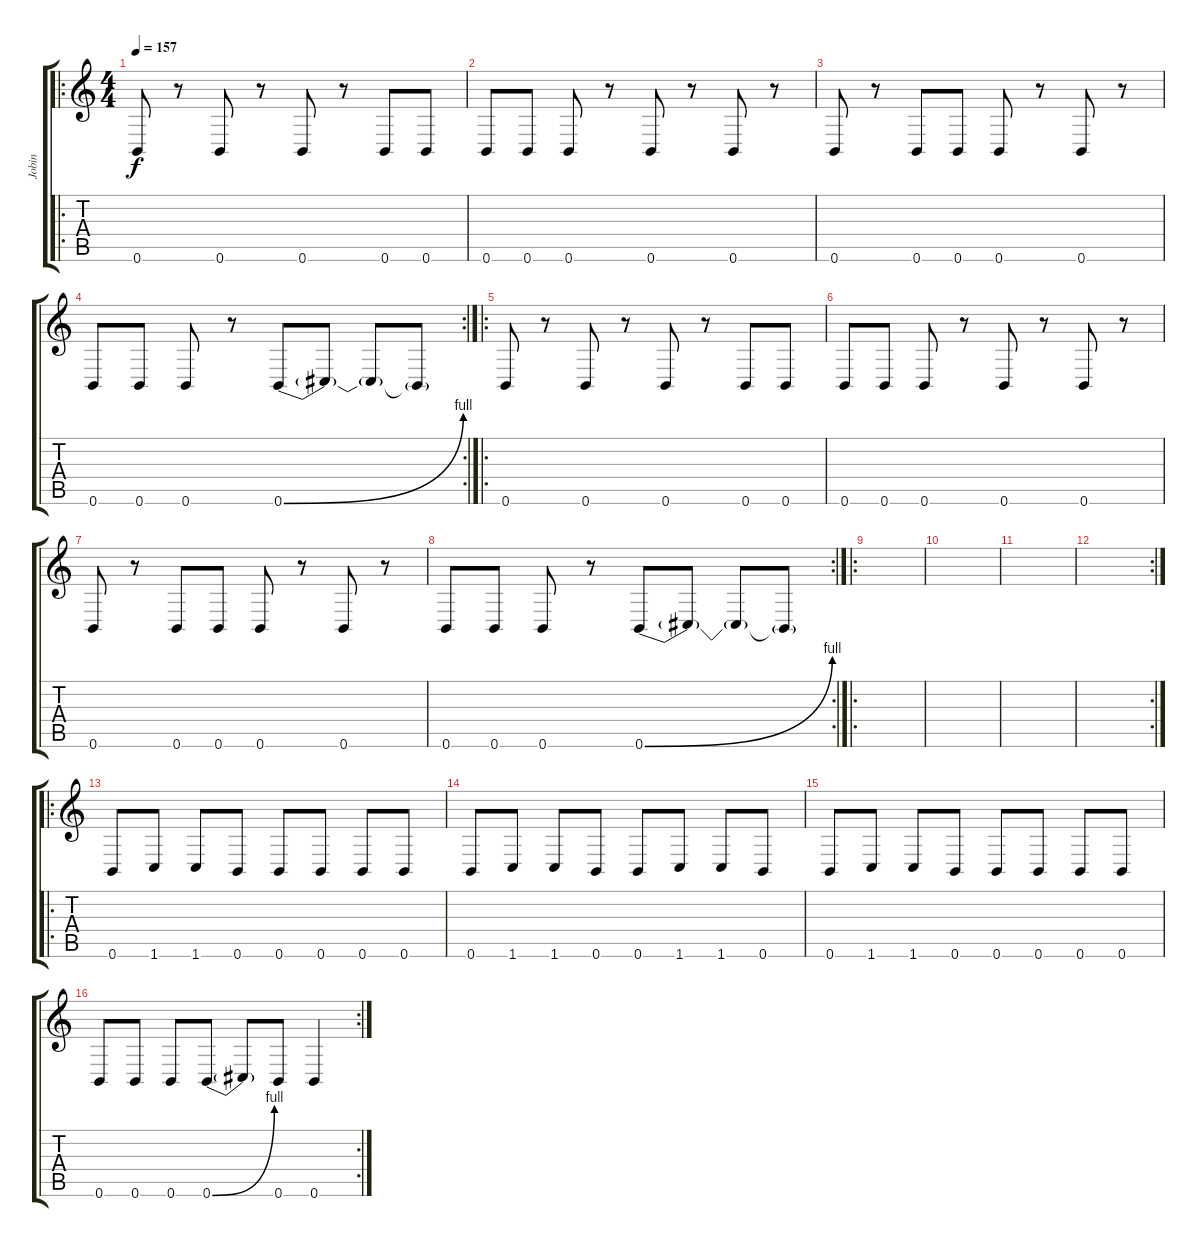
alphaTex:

\track ("Jobin" "Jobin") {instrument distortionguitar}
\staff {score tabs}
\tuning (Db4 Ab3 E3 B2 Gb2 B1) {hide}
\ro
\ts (4 4)
\tempo 157
\clef g2
\ks c
0.6.8{dy f} r.8 0.6.8 r.8 0.6.8 r.8 0.6.8 0.6.8 |
0.6.8 0.6.8 0.6.8 r.8 0.6.8 r.8 0.6.8 r.8 |
0.6.8 r.8 0.6.8 0.6.8 0.6.8 r.8 0.6.8 r.8 |
\rc 2
0.6.8 0.6.8 0.6.8 r.8 0.6{be (bend 0 0 60 4)}.8 0.6{t}.8 0.6{t}.8 0.6{t}.8 |
\ro
0.6.8 r.8 0.6.8 r.8 0.6.8 r.8 0.6.8 0.6.8 |
0.6.8 0.6.8 0.6.8 r.8 0.6.8 r.8 0.6.8 r.8 |
0.6.8 r.8 0.6.8 0.6.8 0.6.8 r.8 0.6.8 r.8 |
\rc 2
0.6.8 0.6.8 0.6.8 r.8 0.6{be (bend 0 0 60 4)}.8 0.6{t}.8 0.6{t}.8 0.6{t}.8 |
\ro
|
|
|
\rc 2
|
\ro
0.6.8 1.6.8 1.6.8 0.6.8 0.6.8 0.6.8 0.6.8 0.6.8 |
0.6.8 1.6.8 1.6.8 0.6.8 0.6.8 1.6.8 1.6.8 0.6.8 |
0.6.8 1.6.8 1.6.8 0.6.8 0.6.8 0.6.8 0.6.8 0.6.8 |
\rc 2
0.6.8 0.6.8 0.6.8 0.6{be (bend 0 0 60 4)}.8 0.6{t}.8 0.6.8 0.6.4
